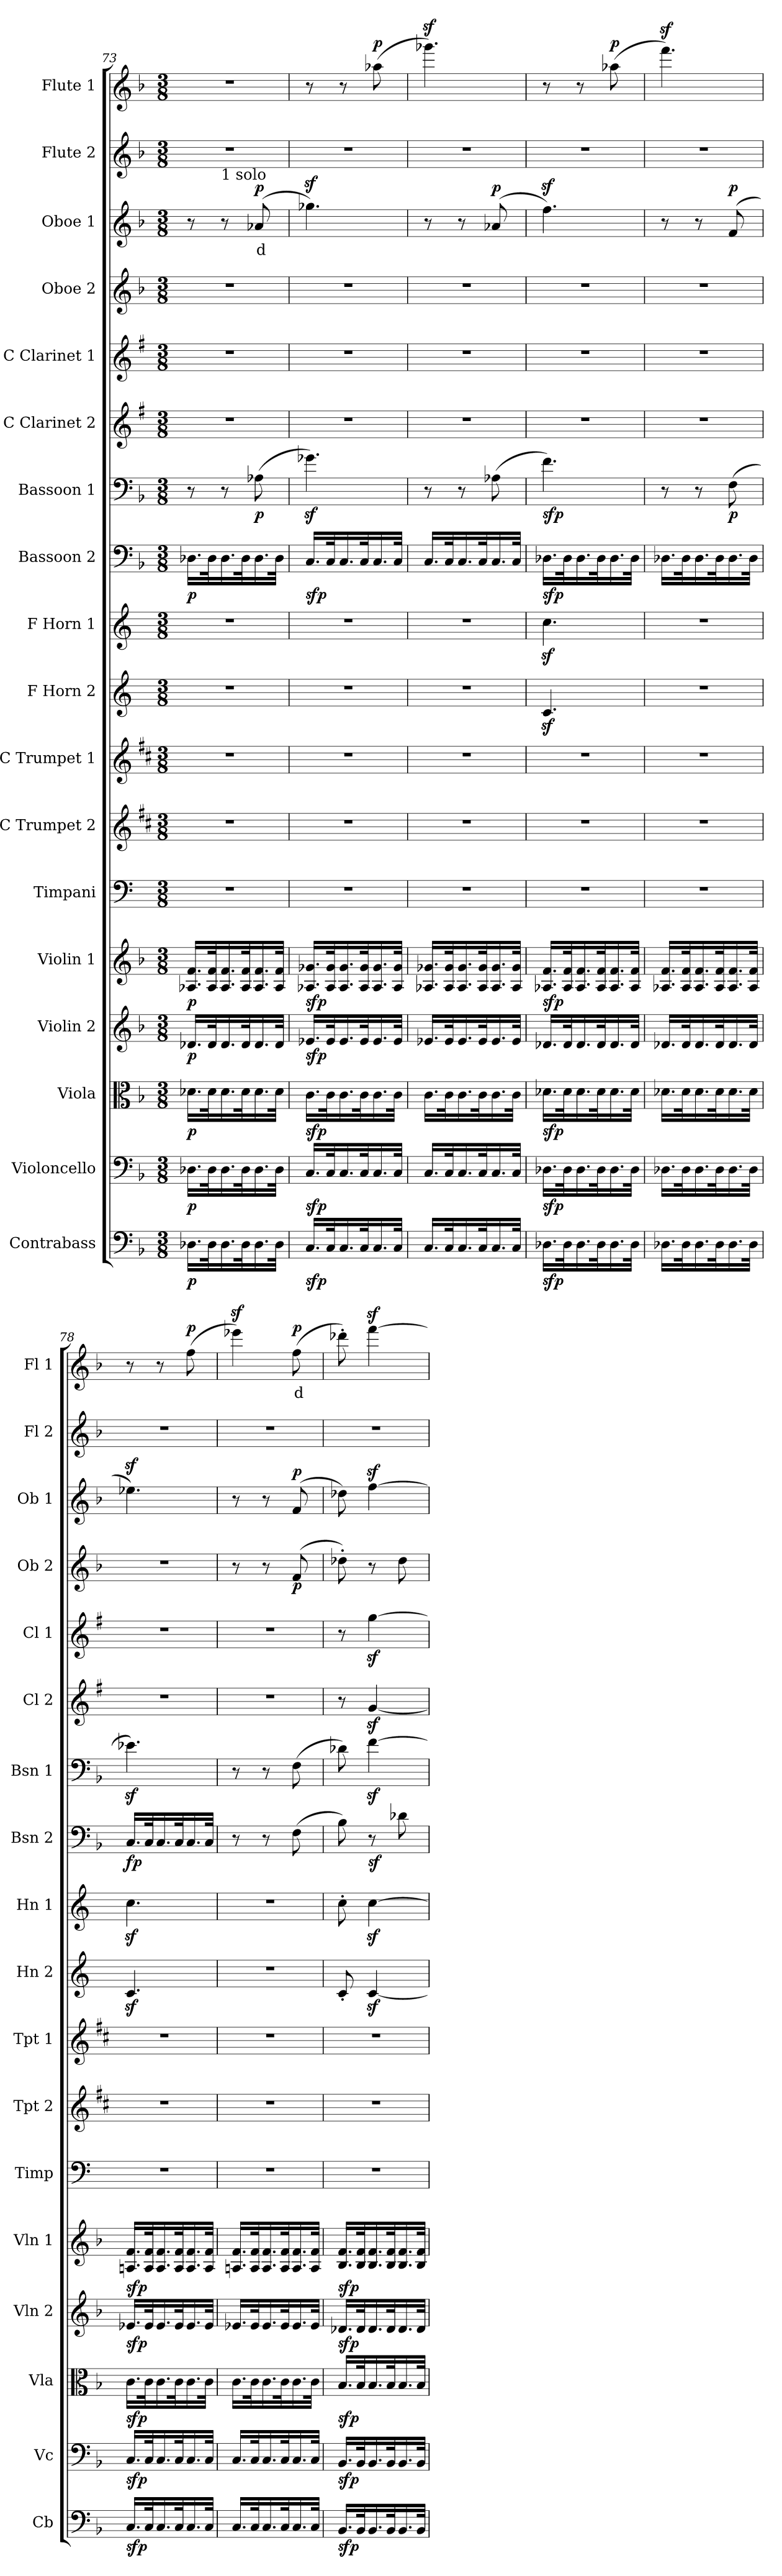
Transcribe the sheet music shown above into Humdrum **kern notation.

**kern	**dynam	**kern	**dynam	**kern	**dynam	**kern	**dynam	**kern	**dynam	**kern	**kern	**kern	**kern	**kern	**kern	**dynam	**kern	**dynam	**kern	**kern	**kern	**dynam	**kern	**text	**dynam	**kern	**kern	**text	**dynam
*part18	*part18	*part17	*part17	*part16	*part16	*part15	*part15	*part14	*part14	*part13	*part12	*part11	*part10	*part9	*part8	*part8	*part7	*part7	*part6	*part5	*part4	*part4	*part3	*part3	*part3	*part2	*part1	*part1	*part1
*staff18	*staff18	*staff17	*staff17	*staff16	*staff16	*staff15	*staff15	*staff14	*staff14	*staff13	*staff12	*staff11	*staff10	*staff9	*staff8	*staff8	*staff7	*staff7	*staff6	*staff5	*staff4	*staff4	*staff3	*staff3	*staff3	*staff2	*staff1	*staff1	*staff1
*I"Contrabass	*	*I"Violoncello	*	*I"Viola	*	*I"Violin 2	*	*I"Violin 1	*	*I"Timpani	*I"C Trumpet 2	*I"C Trumpet 1	*I"F Horn 2	*I"F Horn 1	*I"Bassoon 2	*	*I"Bassoon 1	*	*I"C Clarinet 2	*I"C Clarinet 1	*I"Oboe 2	*	*I"Oboe 1	*	*	*I"Flute 2	*I"Flute 1	*	*
*I'Cb	*	*I'Vc	*	*I'Vla	*	*I'Vln 2	*	*I'Vln 1	*	*I'Timp	*I'Tpt 2	*I'Tpt 1	*I'Hn 2	*I'Hn 1	*I'Bsn 2	*	*I'Bsn 1	*	*I'Cl 2	*I'Cl 1	*I'Ob 2	*	*I'Ob 1	*	*	*I'Fl 2	*I'Fl 1	*	*
*clefF4	*	*clefF4	*	*clefC3	*	*clefG2	*	*clefG2	*	*clefF4	*clefG2	*clefG2	*clefG2	*clefG2	*clefF4	*	*clefF4	*	*clefG2	*clefG2	*clefG2	*	*clefG2	*	*	*clefG2	*clefG2	*	*
*ITrd7c12	*	*	*	*	*	*	*	*	*	*	*ITrd1c2	*ITrd1c2	*ITrd4c7	*ITrd4c7	*	*	*	*	*ITrd1c2	*ITrd1c2	*	*	*	*	*	*	*	*	*
*k[b-]	*	*k[b-]	*	*k[b-]	*	*k[b-]	*	*k[b-]	*	*k[]	*k[]	*k[]	*k[b-]	*k[b-]	*k[b-]	*	*k[b-]	*	*k[b-]	*k[b-]	*k[b-]	*	*k[b-]	*	*	*k[b-]	*k[b-]	*	*
*F:	*	*F:	*	*F:	*	*F:	*	*F:	*	*	*	*	*	*	*F:	*	*F:	*	*F:	*F:	*F:	*	*F:	*	*	*F:	*F:	*	*
*M3/8	*	*M3/8	*	*M3/8	*	*M3/8	*	*M3/8	*	*M3/8	*M3/8	*M3/8	*M3/8	*M3/8	*M3/8	*	*M3/8	*	*M3/8	*M3/8	*M3/8	*	*M3/8	*	*	*M3/8	*M3/8	*	*
=73	=73	=73	=73	=73	=73	=73	=73	=73	=73	=73	=73	=73	=73	=73	=73	=73	=73	=73	=73	=73	=73	=73	=73	=73	=73	=73	=73	=73	=73
!	!LO:DY:b	!	!LO:DY:b	!	!LO:DY:b	!	!LO:DY:b	!	!LO:DY:b	!	!	!	!	!	!	!LO:DY:b	!	!	!	!	!	!	!	!	!	!	!	!	!
16.DD-X\LL	p	16.D-X\LL	p	16.d-X\LL	p	16.d-X/LL	p	16.A-X/ 16.f/LL	p	4.r	4.r	4.r	4.r	4.r	16.D-X\LL	p	8r	.	4.r	4.r	4.r	.	8r	.	.	4.r	4.r	.	.
32DD-\K	.	32D-\K	.	32d-\K	.	32d-/K	.	32A-/ 32f/K	.	.	.	.	.	.	32D-\K	.	.	.	.	.	.	.	.	.	.	.	.	.	.
!	!	!	!	!	!	!	!	!	!	!	!	!	!	!	!	!	!	!	!	!	!	!	!LO:TX:a:t=1 solo	!	!	!	!	!	!
16.DD-\	.	16.D-\	.	16.d-\	.	16.d-/	.	16.A-/ 16.f/	.	.	.	.	.	.	16.D-\	.	8r	.	.	.	.	.	8r	.	.	.	.	.	.
32DD-\K	.	32D-\K	.	32d-\K	.	32d-/K	.	32A-/ 32f/K	.	.	.	.	.	.	32D-\K	.	.	.	.	.	.	.	.	.	.	.	.	.	.
!	!	!	!	!	!	!	!	!	!	!	!	!	!	!	!	!	!	!LO:DY:b	!	!	!	!	!	!LO:LY:b:color=#FF0000	!LO:DY:b	!	!	!	!
16.DD-\	.	16.D-\	.	16.d-\	.	16.d-/	.	16.A-/ 16.f/	.	.	.	.	.	.	16.D-\	.	(8A-X\	p	.	.	.	.	(8a-X/	d	p	.	.	.	.
32DD-\JJk	.	32D-\JJk	.	32d-\JJk	.	32d-/JJk	.	32A-/ 32f/JJk	.	.	.	.	.	.	32D-\JJk	.	.	.	.	.	.	.	.	.	.	.	.	.	.
=74	=74	=74	=74	=74	=74	=74	=74	=74	=74	=74	=74	=74	=74	=74	=74	=74	=74	=74	=74	=74	=74	=74	=74	=74	=74	=74	=74	=74	=74
!	!LO:DY:b	!	!LO:DY:b	!	!LO:DY:b	!	!LO:DY:b	!	!LO:DY:b	!	!	!	!	!	!	!LO:DY:b	!	!	!	!	!	!	!	!	!	!	!	!	!
16.CC/LL	sfp	16.C/LL	sfp	16.c\LL	sfp	16.e-X/LL	sfp	16.A-X/ 16.g-X/LL	sfp	4.r	4.r	4.r	4.r	4.r	16.C/LL	sfp	4.g-Xz<\)	.	4.r	4.r	4.r	.	4.gg-Xz<\)	.	.	4.r	8r	.	.
32CC/K	.	32C/K	.	32c\K	.	32e-/K	.	32A-/ 32g-/K	.	.	.	.	.	.	32C/K	.	.	.	.	.	.	.	.	.	.	.	.	.	.
16.CC/	.	16.C/	.	16.c\	.	16.e-/	.	16.A-/ 16.g-/	.	.	.	.	.	.	16.C/	.	.	.	.	.	.	.	.	.	.	.	8r	.	.
32CC/K	.	32C/K	.	32c\K	.	32e-/K	.	32A-/ 32g-/K	.	.	.	.	.	.	32C/K	.	.	.	.	.	.	.	.	.	.	.	.	.	.
!	!	!	!	!	!	!	!	!	!	!	!	!	!	!	!	!	!	!	!	!	!	!	!	!	!	!	!	!	!LO:DY:b
16.CC/	.	16.C/	.	16.c\	.	16.e-/	.	16.A-/ 16.g-/	.	.	.	.	.	.	16.C/	.	.	.	.	.	.	.	.	.	.	.	(8aa-X\	.	p
32CC/JJk	.	32C/JJk	.	32c\JJk	.	32e-/JJk	.	32A-/ 32g-/JJk	.	.	.	.	.	.	32C/JJk	.	.	.	.	.	.	.	.	.	.	.	.	.	.
=75	=75	=75	=75	=75	=75	=75	=75	=75	=75	=75	=75	=75	=75	=75	=75	=75	=75	=75	=75	=75	=75	=75	=75	=75	=75	=75	=75	=75	=75
16.CC/LL	.	16.C/LL	.	16.c\LL	.	16.e-X/LL	.	16.A-X/ 16.g-X/LL	.	4.r	4.r	4.r	4.r	4.r	16.C/LL	.	8r	.	4.r	4.r	4.r	.	8r	.	.	4.r	4.ggg-Xz<\)	.	.
32CC/K	.	32C/K	.	32c\K	.	32e-/K	.	32A-/ 32g-/K	.	.	.	.	.	.	32C/K	.	.	.	.	.	.	.	.	.	.	.	.	.	.
16.CC/	.	16.C/	.	16.c\	.	16.e-/	.	16.A-/ 16.g-/	.	.	.	.	.	.	16.C/	.	8r	.	.	.	.	.	8r	.	.	.	.	.	.
32CC/K	.	32C/K	.	32c\K	.	32e-/K	.	32A-/ 32g-/K	.	.	.	.	.	.	32C/K	.	.	.	.	.	.	.	.	.	.	.	.	.	.
!	!	!	!	!	!	!	!	!	!	!	!	!	!	!	!	!	!	!	!	!	!	!	!	!	!LO:DY:b	!	!	!	!
16.CC/	.	16.C/	.	16.c\	.	16.e-/	.	16.A-/ 16.g-/	.	.	.	.	.	.	16.C/	.	(8A-X\	.	.	.	.	.	(8a-X/	.	p	.	.	.	.
32CC/JJk	.	32C/JJk	.	32c\JJk	.	32e-/JJk	.	32A-/ 32g-/JJk	.	.	.	.	.	.	32C/JJk	.	.	.	.	.	.	.	.	.	.	.	.	.	.
!!LO:PB:g=z
=76	=76	=76	=76	=76	=76	=76	=76	=76	=76	=76	=76	=76	=76	=76	=76	=76	=76	=76	=76	=76	=76	=76	=76	=76	=76	=76	=76	=76	=76
!	!LO:DY:b	!	!LO:DY:b	!	!LO:DY:b	!	!	!	!LO:DY:b	!	!	!	!	!	!	!LO:DY:b	!	!LO:DY:b	!	!	!	!	!	!	!	!	!	!	!
16.DD-X\LL	sfp	16.D-X\LL	sfp	16.d-X\LL	sfp	16.d-X/LL	.	16.A-X/ 16.f/LL	sfp	4.r	4.r	4.r	4.Fz</	4.fz<\	16.D-X\LL	sfp	4.f\)	sfp	4.r	4.r	4.r	.	4.ffz<\)	.	.	4.r	8r	.	.
32DD-\K	.	32D-\K	.	32d-\K	.	32d-/K	.	32A-/ 32f/K	.	.	.	.	.	.	32D-\K	.	.	.	.	.	.	.	.	.	.	.	.	.	.
16.DD-\	.	16.D-\	.	16.d-\	.	16.d-/	.	16.A-/ 16.f/	.	.	.	.	.	.	16.D-\	.	.	.	.	.	.	.	.	.	.	.	8r	.	.
32DD-\K	.	32D-\K	.	32d-\K	.	32d-/K	.	32A-/ 32f/K	.	.	.	.	.	.	32D-\K	.	.	.	.	.	.	.	.	.	.	.	.	.	.
!	!	!	!	!	!	!	!	!	!	!	!	!	!	!	!	!	!	!	!	!	!	!	!	!	!	!	!	!	!LO:DY:b
16.DD-\	.	16.D-\	.	16.d-\	.	16.d-/	.	16.A-/ 16.f/	.	.	.	.	.	.	16.D-\	.	.	.	.	.	.	.	.	.	.	.	(8aa-X\	.	p
32DD-\JJk	.	32D-\JJk	.	32d-\JJk	.	32d-/JJk	.	32A-/ 32f/JJk	.	.	.	.	.	.	32D-\JJk	.	.	.	.	.	.	.	.	.	.	.	.	.	.
=77	=77	=77	=77	=77	=77	=77	=77	=77	=77	=77	=77	=77	=77	=77	=77	=77	=77	=77	=77	=77	=77	=77	=77	=77	=77	=77	=77	=77	=77
16.DD-X\LL	.	16.D-X\LL	.	16.d-X\LL	.	16.d-X/LL	.	16.A-X/ 16.f/LL	.	4.r	4.r	4.r	4.r	4.r	16.D-X\LL	.	8r	.	4.r	4.r	4.r	.	8r	.	.	4.r	4.fffz<\)	.	.
32DD-\K	.	32D-\K	.	32d-\K	.	32d-/K	.	32A-/ 32f/K	.	.	.	.	.	.	32D-\K	.	.	.	.	.	.	.	.	.	.	.	.	.	.
16.DD-\	.	16.D-\	.	16.d-\	.	16.d-/	.	16.A-/ 16.f/	.	.	.	.	.	.	16.D-\	.	8r	.	.	.	.	.	8r	.	.	.	.	.	.
32DD-\K	.	32D-\K	.	32d-\K	.	32d-/K	.	32A-/ 32f/K	.	.	.	.	.	.	32D-\K	.	.	.	.	.	.	.	.	.	.	.	.	.	.
!	!	!	!	!	!	!	!	!	!	!	!	!	!	!	!	!	!	!LO:DY:b	!	!	!	!	!	!	!LO:DY:b	!	!	!	!
16.DD-\	.	16.D-\	.	16.d-\	.	16.d-/	.	16.A-/ 16.f/	.	.	.	.	.	.	16.D-\	.	(8F\	p	.	.	.	.	(8f/	.	p	.	.	.	.
32DD-\JJk	.	32D-\JJk	.	32d-\JJk	.	32d-/JJk	.	32A-/ 32f/JJk	.	.	.	.	.	.	32D-\JJk	.	.	.	.	.	.	.	.	.	.	.	.	.	.
=78	=78	=78	=78	=78	=78	=78	=78	=78	=78	=78	=78	=78	=78	=78	=78	=78	=78	=78	=78	=78	=78	=78	=78	=78	=78	=78	=78	=78	=78
!	!LO:DY:b	!	!LO:DY:b	!	!LO:DY:b	!	!LO:DY:b	!	!LO:DY:b	!	!	!	!	!	!	!LO:DY:b	!	!	!	!	!	!	!	!	!	!	!	!	!
16.CC/LL	sfp	16.C/LL	sfp	16.c\LL	sfp	16.e-X/LL	sfp	16.An/ 16.f/LL	sfp	4.r	4.r	4.r	4.Fz</	4.fz<\	16.C/LL	fp	4.e-Xz<\)	.	4.r	4.r	4.r	.	4.ee-Xz<\)	.	.	4.r	8r	.	.
32CC/K	.	32C/K	.	32c\K	.	32e-/K	.	32A/ 32f/K	.	.	.	.	.	.	32C/K	.	.	.	.	.	.	.	.	.	.	.	.	.	.
16.CC/	.	16.C/	.	16.c\	.	16.e-/	.	16.A/ 16.f/	.	.	.	.	.	.	16.C/	.	.	.	.	.	.	.	.	.	.	.	8r	.	.
32CC/K	.	32C/K	.	32c\K	.	32e-/K	.	32A/ 32f/K	.	.	.	.	.	.	32C/K	.	.	.	.	.	.	.	.	.	.	.	.	.	.
!	!	!	!	!	!	!	!	!	!	!	!	!	!	!	!	!	!	!	!	!	!	!	!	!	!	!	!	!	!LO:DY:b
16.CC/	.	16.C/	.	16.c\	.	16.e-/	.	16.A/ 16.f/	.	.	.	.	.	.	16.C/	.	.	.	.	.	.	.	.	.	.	.	(8ff\	.	p
32CC/JJk	.	32C/JJk	.	32c\JJk	.	32e-/JJk	.	32A/ 32f/JJk	.	.	.	.	.	.	32C/JJk	.	.	.	.	.	.	.	.	.	.	.	.	.	.
=79	=79	=79	=79	=79	=79	=79	=79	=79	=79	=79	=79	=79	=79	=79	=79	=79	=79	=79	=79	=79	=79	=79	=79	=79	=79	=79	=79	=79	=79
16.CC/LL	.	16.C/LL	.	16.c\LL	.	16.e-X/LL	.	16.An/ 16.f/LL	.	4.r	4.r	4.r	4.r	4.r	8r	.	8r	.	4.r	4.r	8r	.	8r	.	.	4.r	4eee-Xz<\)	.	.
32CC/K	.	32C/K	.	32c\K	.	32e-/K	.	32A/ 32f/K	.	.	.	.	.	.	.	.	.	.	.	.	.	.	.	.	.	.	.	.	.
16.CC/	.	16.C/	.	16.c\	.	16.e-/	.	16.A/ 16.f/	.	.	.	.	.	.	8r	.	8r	.	.	.	8r	.	8r	.	.	.	.	.	.
32CC/K	.	32C/K	.	32c\K	.	32e-/K	.	32A/ 32f/K	.	.	.	.	.	.	.	.	.	.	.	.	.	.	.	.	.	.	.	.	.
!	!	!	!	!	!	!	!	!	!	!	!	!	!	!	!	!	!	!	!	!	!	!LO:DY:b	!	!	!LO:DY:b	!	!	!LO:LY:b:color=#FF0000	!LO:DY:b
16.CC/	.	16.C/	.	16.c\	.	16.e-/	.	16.A/ 16.f/	.	.	.	.	.	.	(8F\	.	(8F\	.	.	.	(8f/	p	(8f/	.	p	.	(8ff\	d	p
32CC/JJk	.	32C/JJk	.	32c\JJk	.	32e-/JJk	.	32A/ 32f/JJk	.	.	.	.	.	.	.	.	.	.	.	.	.	.	.	.	.	.	.	.	.
=80	=80	=80	=80	=80	=80	=80	=80	=80	=80	=80	=80	=80	=80	=80	=80	=80	=80	=80	=80	=80	=80	=80	=80	=80	=80	=80	=80	=80	=80
!	!LO:DY:b	!	!LO:DY:b	!	!LO:DY:b	!	!LO:DY:b	!	!LO:DY:b	!	!	!	!	!	!	!	!	!	!	!	!	!	!	!	!	!	!	!	!
16.BBB-/LL	sfp	16.BB-/LL	sfp	16.B-/LL	sfp	16.d-X/LL	sfp	16.B-/ 16.f/LL	sfp	4.r	4.r	4.r	8F'/	8f'\	8B-\)	.	8d-X\)	.	8r	8r	8dd-X'\)	.	8dd-X\)	.	.	4.r	8ddd-X'\)	.	.
32BBB-/K	.	32BB-/K	.	32B-/K	.	32d-/K	.	32B-/ 32f/K	.	.	.	.	.	.	.	.	.	.	.	.	.	.	.	.	.	.	.	.	.
!	!	!	!	!	!	!	!	!	!	!	!	!	!	!	!	!LO:DY:b	!	!	!	!	!	!	!	!	!	!	!	!	!
16.BBB-/	.	16.BB-/	.	16.B-/	.	16.d-/	.	16.B-/ 16.f/	.	.	.	.	[4Fz</	[4fz<\	8r	sf	[4fz<\	.	[4fz</	[4ffz<\	8r	.	[4ffz<\	.	.	.	[4fffz<\	.	.
32BBB-/K	.	32BB-/K	.	32B-/K	.	32d-/K	.	32B-/ 32f/K	.	.	.	.	.	.	.	.	.	.	.	.	.	.	.	.	.	.	.	.	.
16.BBB-/	.	16.BB-/	.	16.B-/	.	16.d-/	.	16.B-/ 16.f/	.	.	.	.	.	.	8d-X\	.	.	.	.	.	8dd-\	.	.	.	.	.	.	.	.
32BBB-/JJk	.	32BB-/JJk	.	32B-/JJk	.	32d-/JJk	.	32B-/ 32f/JJk	.	.	.	.	.	.	.	.	.	.	.	.	.	.	.	.	.	.	.	.	.
=	=	=	=	=	=	=	=	=	=	=	=	=	=	=	=	=	=	=	=	=	=	=	=	=	=	=	=	=	=
*-	*-	*-	*-	*-	*-	*-	*-	*-	*-	*-	*-	*-	*-	*-	*-	*-	*-	*-	*-	*-	*-	*-	*-	*-	*-	*-	*-	*-	*-
